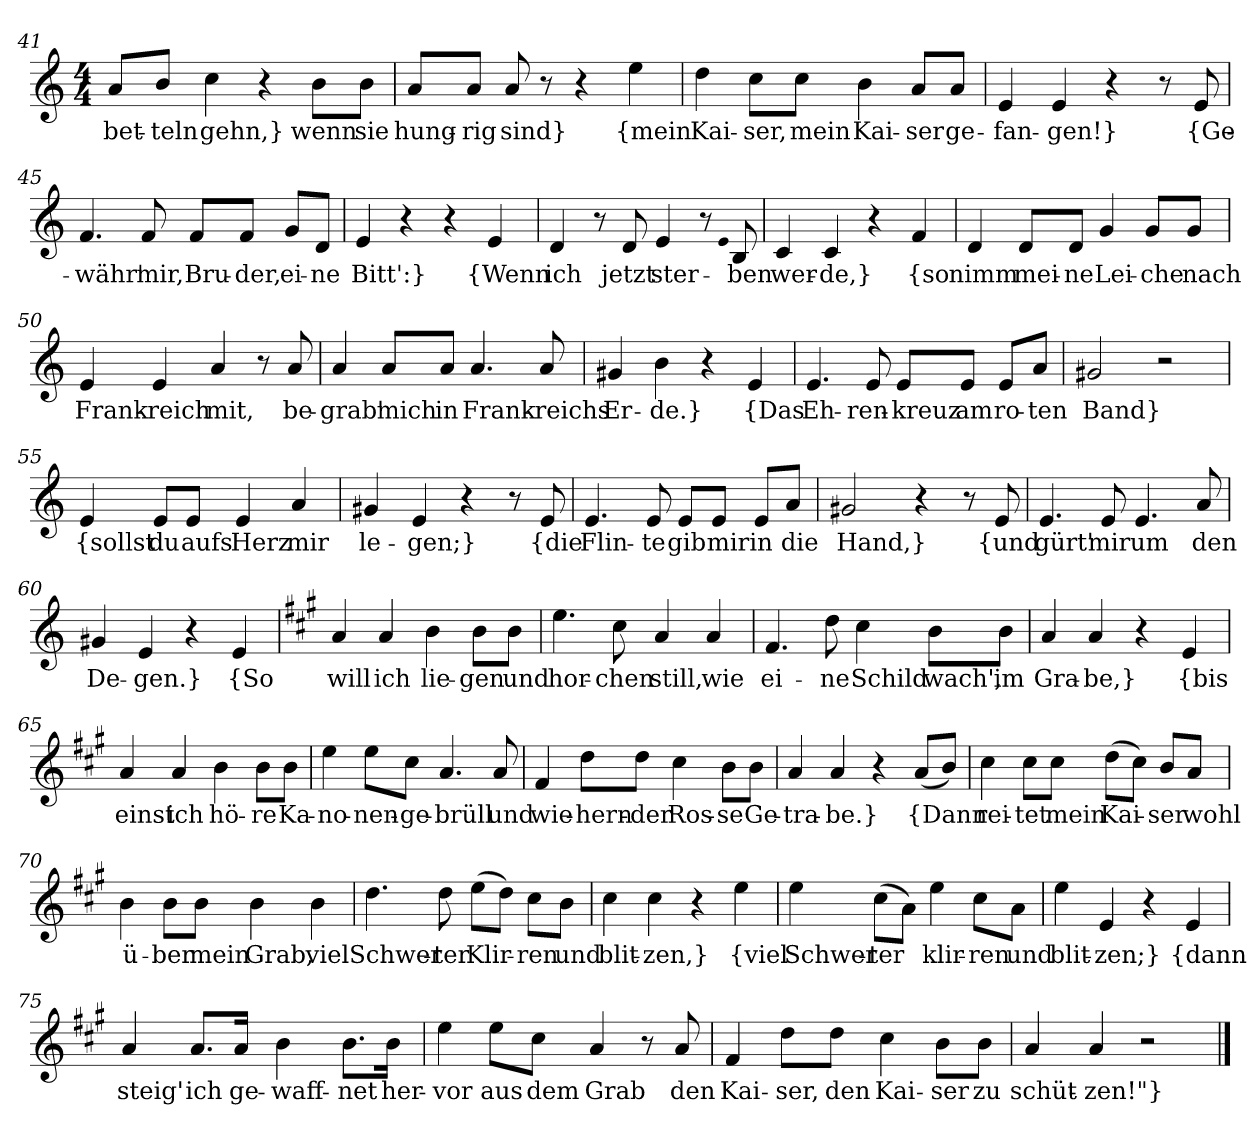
**kern	**text
*part1	*part1
*staff1	*staff1
*clefG2	*
*k[]	*
*M4/4	*
=41	=41
8a/L	bet-
8b/J	-teln
4cc	gehn,}
4r	.
8b\L	wenn
8b\J	sie
=42	=42
8a/L	hung-
8a/J	-rig
8a	sind}
8r	.
4r	.
4ee	{mein
=43	=43
4dd	Kai-
8cc\L	-ser,
8cc\J	mein
4b	Kai-
8a/L	-ser
8a/J	ge-
=44	=44
4e	fan-
4e	gen!}
4r	.
8r	.
8e	{Ge-
=45	=45
4.f	währ'
8f	mir,
8f/L	Bru-
8f/J	-der,
8g/L	ei-
8d/J	-ne
=46	=46
4e	Bitt':}
4r	.
4r	.
4e	{Wenn
=47	=47
4d	ich
8r	.
8d	jetzt
4e	ster-
8r	.
qe	.
8B	-ben
=48	=48
4c	wer-
4c	de,}
4r	.
4f	{so
=49	=49
4d	nimm
8d/L	mei-
8d/J	-ne
4g	Lei-
8g/L	-che
8g/J	nach
=50	=50
4e	Frank-
4e	-reich
4a	mit,
8r	.
8a	be-
=51	=51
4a	-grab'
8a/L	mich
8a/J	in
4.a	Frank-
8a	-reichs
=52	=52
4g#X	Er-
4b	-de.}
4r	.
4e	{Das
=53	=53
4.e	Eh-
8e	-ren-
8e/L	-kreuz
8e/J	am
8e/L	ro-
8a/J	-ten
=54	=54
2g#X	Band}
2r	.
=55	=55
4e	{sollst
8e/L	du
8e/J	aufs
4e	Herz
4a	mir
=56	=56
4g#X	le-
4e	-gen;}
4r	.
8r	.
8e	{die
=57	=57
4.e	Flin-
8e	-te
8e/L	gib
8e/J	mir
8e/L	in
8a/J	die
=58	=58
2g#X	Hand,}
4r	.
8r	.
8e	{und
=59	=59
4.e	gürt'
8e	mir
4.e	um
8a	den
=60	=60
4g#X	De-
4e	-gen.}
4r	.
4e	{So
=61	=61
*k[f#c#g#]	*
4a	will
4a	ich
4b	lie-
8b\L	-gen
8b\J	und
=62	=62
4.ee	hor-
8cc#	-chen
4a	still,
4a	wie
=63	=63
4.f#	ei-
8dd	-ne
4cc#	Schild
8b\L	wach',
8b\J	im
=64	=64
4a	Gra-
4a	-be,}
4r	.
4e	{bis
=65	=65
4a	einst
4a	ich
4b	hö-
8b\L	-re
8b\J	Ka-
=66	=66
4ee	-no-
8ee\L	-nen-
8cc#\J	-ge-
4.a	brüll
8a	und
=67	=67
4f#	wie-
8dd\L	-hern-
8dd\J	-der
4cc#	Ros-
8b\L	-se
8b\J	Ge-
=68	=68
4a	-tra-
4a	-be.}
4r	.
(8a/L	{Dann
8b/J)	.
=69	=69
4cc#	rei-
8cc#\L	-tet
8cc#\J	mein
(8dd\L	Kai-
8cc#\J)	.
8b/L	-ser
8a/J	wohl
=70	=70
4b	ü-
8b\L	-ber
8b\J	mein
4b	Grab,
4b	viel
=71	=71
4.dd	Schwer-
8dd	-ter
(8ee\L	Klir-
8dd\J)	.
8cc#\L	-ren
8b\J	und
=72	=72
4cc#	blit-
4cc#	-zen,}
4r	.
4ee	{viel
=73	=73
4ee	Schwer-
(8cc#\L	-ter
8a\J)	.
4ee	klir-
8cc#\L	-ren
8a\J	und
=74	=74
4ee	blit-
4e	-zen;}
4r	.
4e	{dann
=75	=75
4a	steig'
8.a/L	ich
16a/Jk	ge-
4b	-waff-
8.b\L	-net
16b\Jk	her-
=76	=76
4ee	-vor
8ee\L	aus
8cc#\J	dem
4a	Grab
8r	.
8a	den
=77	=77
4f#	Kai-
8dd\L	-ser,
8dd\J	den
4cc#	Kai-
8b\L	-ser
8b\J	zu
=78	=78
4a	schüt-
4a	-zen!"}
2r	.
==	==
*-	*-
